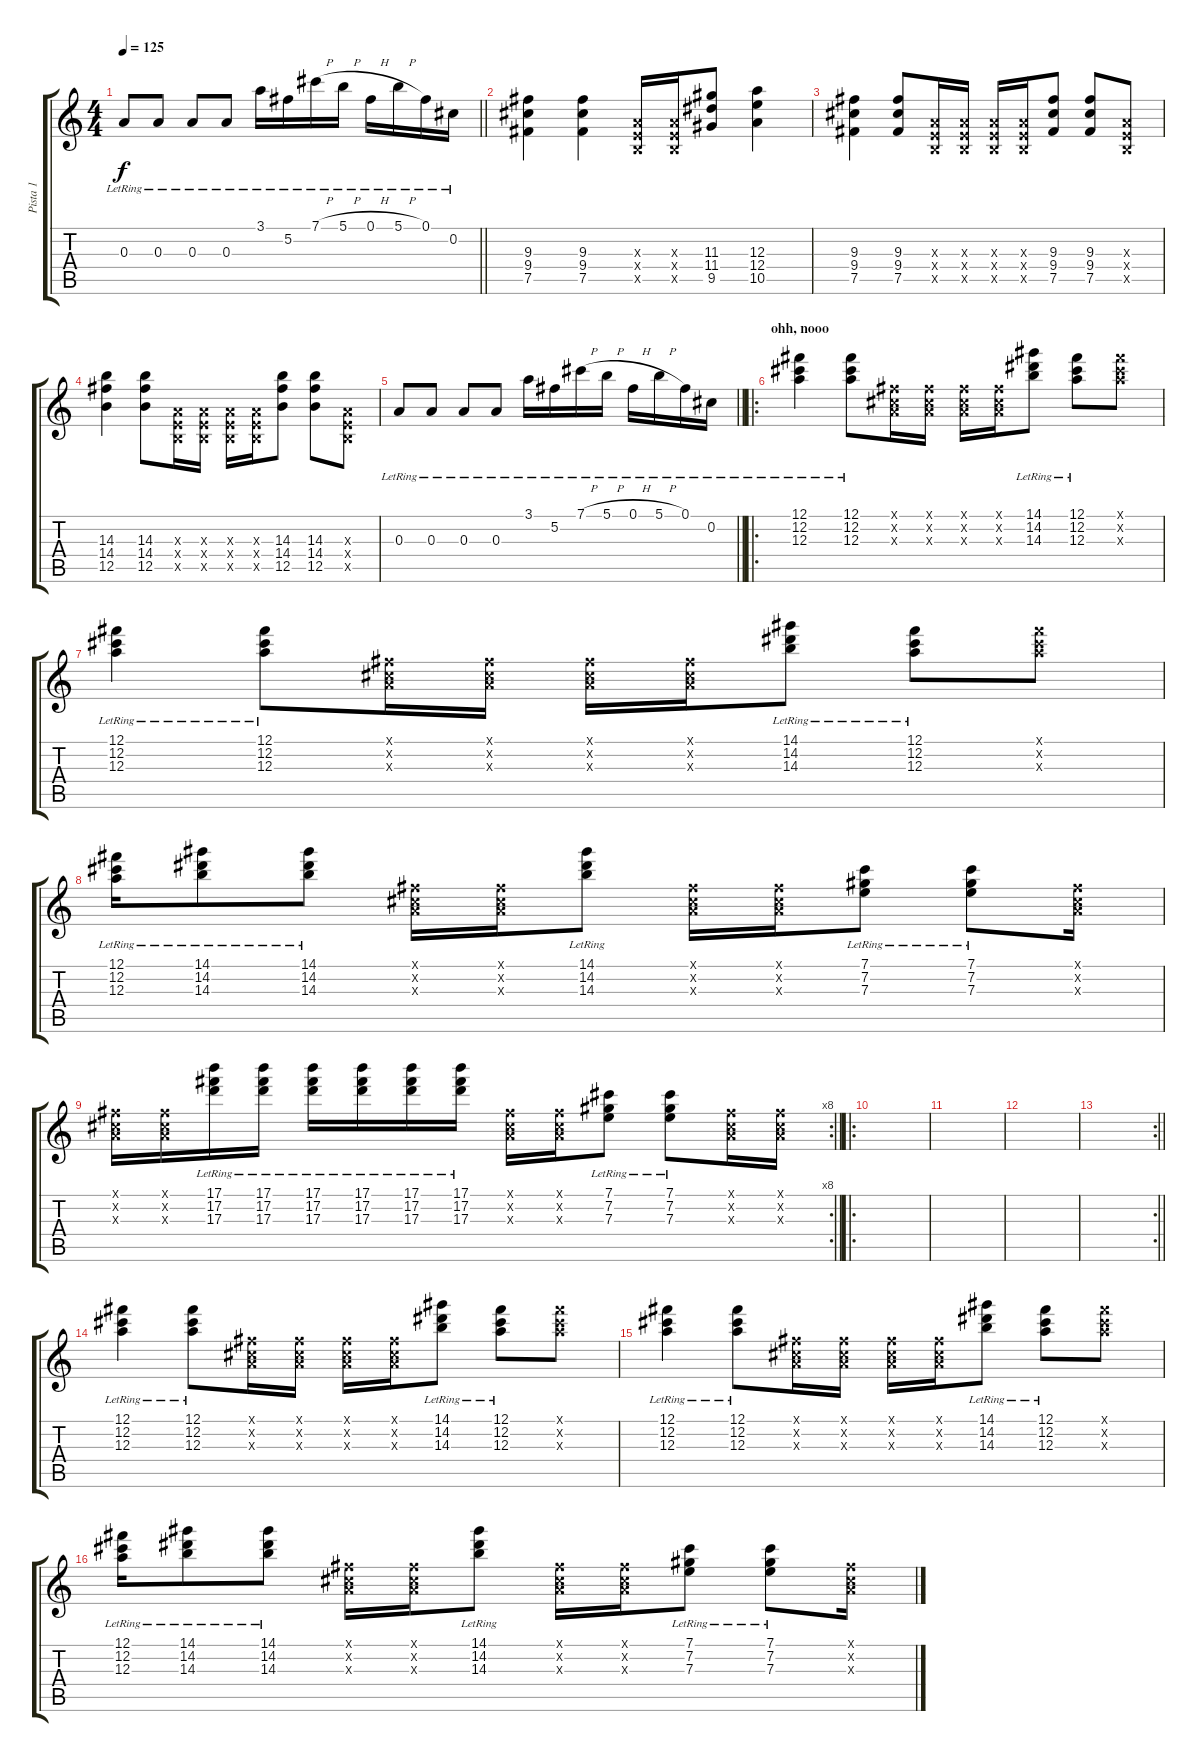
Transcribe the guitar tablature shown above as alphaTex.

\track ("Pista 1" "Pista 1") {instrument electricguitarclean}
\staff {score tabs}
\tuning (Gb4 Db4 A3 E3 B2 Gb2) {hide}
\ts (4 4)
\tempo 125
\clef g2
\barLineRight lightlight
\ks c
0.3{lr}.8{dy f} 0.3{lr}.8 0.3{lr}.8 0.3{lr}.8 3.1{lr}.16 5.2{lr}.16 7.1{h lr}.16 5.1{h lr}.16 0.1{h lr}.16 5.1{h lr}.16 0.1{lr}.16 0.2{lr}.16 |
(9.3 9.4 7.5).4 (9.3 9.4 7.5).4 (0.3{x} 0.4{x} 0.5{x}).16 (0.3{x} 0.4{x} 0.5{x}).16 (11.3 11.4 9.5).8 (12.3 12.4 10.5).4 |
(9.3 9.4 7.5).4 (9.3 9.4 7.5).8 (0.3{x} 0.4{x} 0.5{x}).16 (0.3{x} 0.4{x} 0.5{x}).16 (0.3{x} 0.4{x} 0.5{x}).16 (0.3{x} 0.4{x} 0.5{x}).16 (9.3 9.4 7.5).8 (9.3 9.4 7.5).8 (0.3{x} 0.4{x} 0.5{x}).8 |
(14.3 14.4 12.5).4 (14.3 14.4 12.5).8 (0.3{x} 0.4{x} 0.5{x}).16 (0.3{x} 0.4{x} 0.5{x}).16 (0.3{x} 0.4{x} 0.5{x}).16 (0.3{x} 0.4{x} 0.5{x}).16 (14.3 14.4 12.5).8 (14.3 14.4 12.5).8 (0.3{x} 0.4{x} 0.5{x}).8 |
\barLineRight lightlight
0.3{lr}.8 0.3{lr}.8 0.3{lr}.8 0.3{lr}.8 3.1{lr}.16 5.2{lr}.16 7.1{h lr}.16 5.1{h lr}.16 0.1{h lr}.16 5.1{h lr}.16 0.1{lr}.16 0.2{lr}.16 |
\ro
\section ("" "ohh, nooo")
(12.1{lr} 12.2{lr} 12.3{lr}).4 (12.1{lr} 12.2{lr} 12.3{lr}).8 (0.1{x} 0.2{x} 0.3{x}).16 (0.1{x} 0.2{x} 0.3{x}).16 (0.1{x} 0.2{x} 0.3{x}).16 (0.1{x} 0.2{x} 0.3{x}).16 (14.1{lr} 14.2{lr} 14.3{lr}).8 (12.1{lr} 12.2{lr} 12.3{lr}).8 (12.1{x} 12.2{x} 12.3{x}).8 |
(12.1{lr} 12.2{lr} 12.3{lr}).4 (12.1{lr} 12.2{lr} 12.3{lr}).8 (0.1{x} 0.2{x} 0.3{x}).16 (0.1{x} 0.2{x} 0.3{x}).16 (0.1{x} 0.2{x} 0.3{x}).16 (0.1{x} 0.2{x} 0.3{x}).16 (14.1{lr} 14.2{lr} 14.3{lr}).8 (12.1{lr} 12.2{lr} 12.3{lr}).8 (12.1{x} 12.2{x} 12.3{x}).8 |
(12.1{lr} 12.2{lr} 12.3{lr}).16 (14.1{lr} 14.2{lr} 14.3{lr}).8 (14.1{lr} 14.2{lr} 14.3{lr}).8 (0.1{x} 0.2{x} 0.3{x}).16 (0.1{x} 0.2{x} 0.3{x}).16 (14.1{lr} 14.2{lr} 14.3{lr}).8 (0.1{x} 0.2{x} 0.3{x}).16 (0.1{x} 0.2{x} 0.3{x}).16 (7.1{lr} 7.2{lr} 7.3{lr}).8 (7.1{lr} 7.2{lr} 7.3{lr}).8 (0.1{x} 0.2{x} 0.3{x}).16 |
\rc 8
\barLineRight lightlight
(0.1{x} 0.2{x} 0.3{x}).16 (0.1{x} 0.2{x} 0.3{x}).16 (17.1{lr} 17.2{lr} 17.3{lr}).16 (17.1{lr} 17.2{lr} 17.3{lr}).16 (17.1{lr} 17.2{lr} 17.3{lr}).16 (17.1{lr} 17.2{lr} 17.3{lr}).16 (17.1{lr} 17.2{lr} 17.3{lr}).16 (17.1{lr} 17.2{lr} 17.3{lr}).16 (0.1{x} 0.2{x} 0.3{x}).16 (0.1{x} 0.2{x} 0.3{x}).16 (7.1{lr} 7.2{lr} 7.3{lr}).8 (7.1{lr} 7.2{lr} 7.3{lr}).8 (0.1{x} 0.2{x} 0.3{x}).16 (0.1{x} 0.2{x} 0.3{x}).16 |
\ro
|
|
|
\rc 2
\barLineRight lightlight
|
(12.1{lr} 12.2{lr} 12.3{lr}).4 (12.1{lr} 12.2{lr} 12.3{lr}).8 (0.1{x} 0.2{x} 0.3{x}).16 (0.1{x} 0.2{x} 0.3{x}).16 (0.1{x} 0.2{x} 0.3{x}).16 (0.1{x} 0.2{x} 0.3{x}).16 (14.1{lr} 14.2{lr} 14.3{lr}).8 (12.1{lr} 12.2{lr} 12.3{lr}).8 (12.1{x} 12.2{x} 12.3{x}).8 |
(12.1{lr} 12.2{lr} 12.3{lr}).4 (12.1{lr} 12.2{lr} 12.3{lr}).8 (0.1{x} 0.2{x} 0.3{x}).16 (0.1{x} 0.2{x} 0.3{x}).16 (0.1{x} 0.2{x} 0.3{x}).16 (0.1{x} 0.2{x} 0.3{x}).16 (14.1{lr} 14.2{lr} 14.3{lr}).8 (12.1{lr} 12.2{lr} 12.3{lr}).8 (12.1{x} 12.2{x} 12.3{x}).8 |
(12.1{lr} 12.2{lr} 12.3{lr}).16 (14.1{lr} 14.2{lr} 14.3{lr}).8 (14.1{lr} 14.2{lr} 14.3{lr}).8 (0.1{x} 0.2{x} 0.3{x}).16 (0.1{x} 0.2{x} 0.3{x}).16 (14.1{lr} 14.2{lr} 14.3{lr}).8 (0.1{x} 0.2{x} 0.3{x}).16 (0.1{x} 0.2{x} 0.3{x}).16 (7.1{lr} 7.2{lr} 7.3{lr}).8 (7.1{lr} 7.2{lr} 7.3{lr}).8 (0.1{x} 0.2{x} 0.3{x}).16
